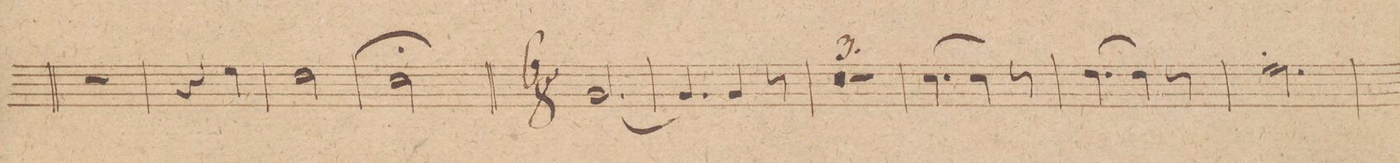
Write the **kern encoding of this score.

**kern
*I"Corno 1mo in C.
*clefG2
*k[]
*M2/4
2r
=47
4r
4ee\
=48
2dd\
=49
2cc;\
=50||
*M6/8
[2.g/
=51
4.g/]
4g/
8r
=52
1.r
=53
=54
2.r
=55
[4.cc\
4cc\]
8r
=56
[4.dd\
4dd\]
8r
=57
2.ee\
=58
*-
